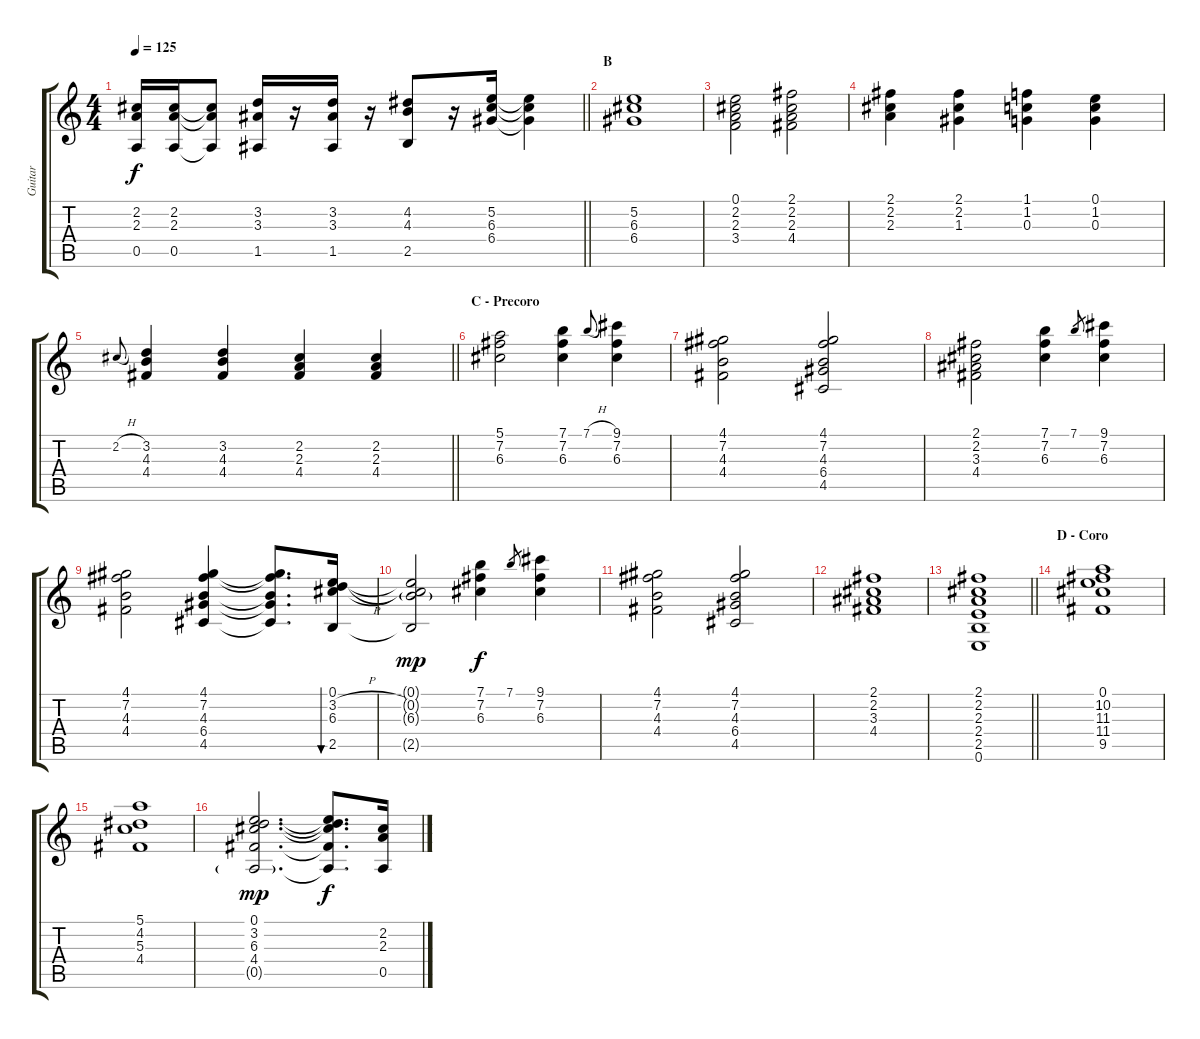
\track ("Guitar" "Guitar") {instrument electricguitarjazz}
\staff {score tabs}
\tuning (E4 B3 G3 D3 A2 E2) {hide}
\ts (4 4)
\tempo 125
\clef g2
\barLineRight lightlight
\ks c
(2.2{t} 2.3{t} 0.5{t}).16{txt "" dy f} (2.2 2.3 0.5).16 (2.2{t} 2.3{t} 0.5{t}).8 (3.2 3.3 1.5).16 r.16 (3.2 3.3 1.5).16 r.16 (4.2 4.3 2.5).8 r.16 (5.2 6.3 6.4).16 (5.2{t} 6.3{t} 6.4{t}).4 |
\section ("" "B")
(5.2 6.3 6.4).1 |
(0.1 2.2 2.3 3.4).2 (2.1 2.2 2.3 4.4).2 |
(2.1 2.2 2.3).4 (2.1 2.2 1.3).4 (1.1 1.2 0.3).4 (0.1 1.2 0.3).4 |
\barLineRight lightlight
2.2{h}.8{gr onbeat} (3.2 4.3 4.4).4 (3.2 4.3 4.4).4 (2.2 2.3 4.4).4 (2.2 2.3 4.4).4 |
\section ("" "C - Precoro")
(5.1 7.2 6.3).2 (7.1 7.2 6.3).4 7.1{h}.8{gr onbeat} (9.1 7.2 6.3).4 |
(4.1 7.2 4.3 4.4).2{txt ""} (4.1 7.2 4.3 6.4 4.5).2 |
(2.1 2.2 3.3 4.4).2 (7.1 7.2 6.3).4 7.1.8{gr} (9.1 7.2 6.3).4 |
(4.1 7.2 4.3 4.4).2 (4.1 7.2 4.3 6.4 4.5).4 (4.1{t} 7.2{t} 4.3{t} 6.4{t} 4.5{t}).8{d} (0.1 3.2{h} 6.3 2.5).16{bu 480} |
(0.1{t} 0.2{g} 6.3{t} 2.5{t}).2{dy mp} (7.1 7.2 6.3).4{dy f} 7.1.8{gr} (9.1 7.2 6.3).4 |
(4.1 7.2 4.3 4.4).2 (4.1 7.2 4.3 6.4 4.5).2 |
(2.1 2.2 3.3 4.4).1 |
\barLineRight lightlight
(2.1 2.2 2.3 2.4 2.5 0.6).1 |
\section ("" "D - Coro")
(0.1 10.2 11.3 11.4 9.5).1 |
(5.1 4.2 5.3 4.4).1{txt ""} |
(0.1 3.2 6.3 4.4 0.5{g}).2{d dy mp} (0.1{t} 3.2{t} 6.3{t} 4.4{t} 0.5{t}).8{d dy f} (2.2 2.3 0.5).16
